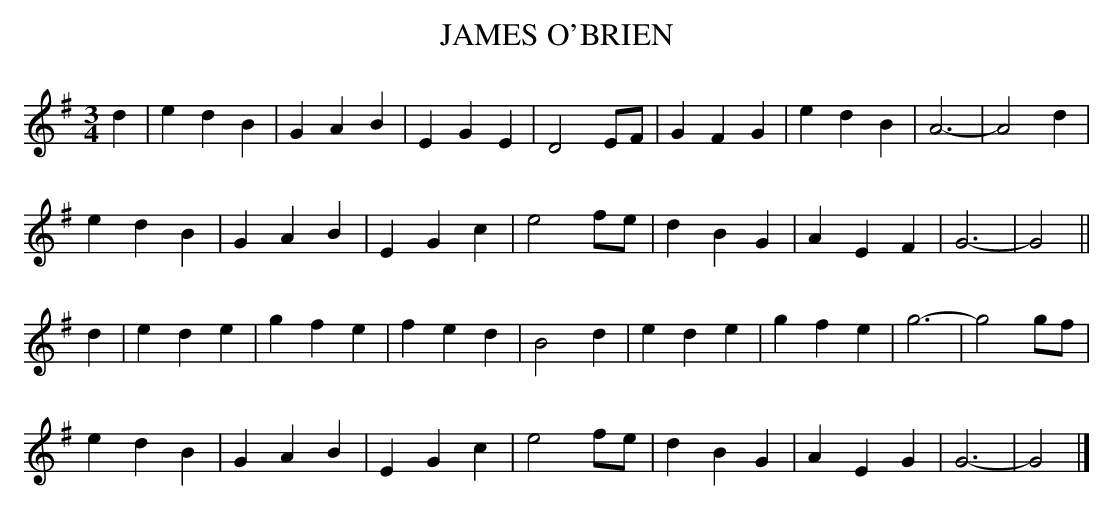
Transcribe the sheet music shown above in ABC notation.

X:1
T:JAMES O'BRIEN
Y:"moderate"
M:3/4
L:1/8
K:G
d2|e2d2B2|G2A2B2|E2G2E2|D4EF|G2F2G2|e2d2B2|A6-|A4d2|
e2d2B2|G2A2B2|E2G2c2|e4fe|d2B2G2|A2E2F2|G6-|G4||
d2|e2d2e2|g2f2e2|f2e2d2|B4d2|e2d2e2|g2f2e2|g6-|g4gf|
e2d2B2|G2A2B2|E2G2c2|e4fe|d2B2G2|A2E2G2|G6-|G4|]
